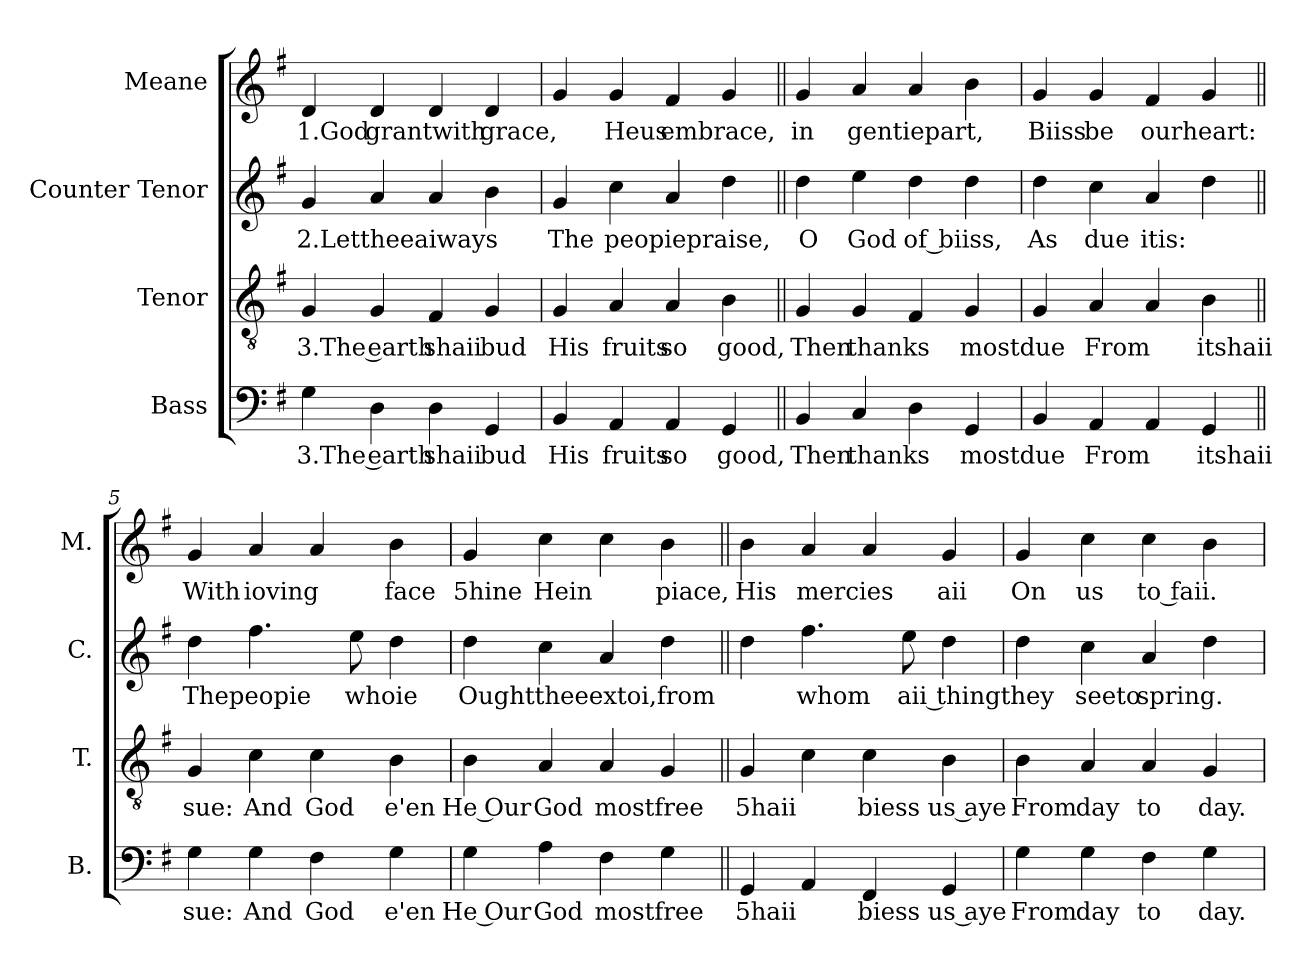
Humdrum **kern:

**kern	**text	**kern	**text	**kern	**text	**kern	**text
*part4	*part4	*part3	*part3	*part2	*part2	*part1	*part1
*staff4	*staff4	*staff3	*staff3	*staff2	*staff2	*staff1	*staff1
*I"Bass	*	*I"Tenor	*	*I"Counter Tenor	*	*I"Meane	*
*I'B.	*	*I'T.	*	*I'C.	*	*I'M.	*
*clefF4	*	*clefGv2	*	*clefG2	*	*clefG2	*
*k[f#]	*	*k[f#]	*	*k[f#]	*	*k[f#]	*
*G:	*	*G:	*	*G:	*	*G:	*
=1	=1	=1	=1	=1	=1	=1	=1
!LO:N:head=solid	!LO:LY:a:rj	!LO:N:head=solid	!LO:LY:b:rj	!LO:N:head=solid	!LO:LY:b	!	!LO:LY:b:rj
4G\	3.The earth	4G/	3.The earth	4g/	2.Lettheeaiways	4d/	1.God
!	!	!LO:N:head=solid	!	!	!	!	!LO:LY:b
4D\	.	4G/	.	4a/	.	4d/	grantwith
!	!LO:LY:a	!LO:N:head=solid	!LO:LY:b	!	!	!	!
4D\	shaii	4F#/	shaii	4a/	.	4d/	.
!LO:N:head=solid	!LO:LY:a	!LO:N:head=solid	!LO:LY:b	!LO:N:head=solid	!	!	!LO:LY:b
4GG/	bud	4G/	bud	4b\	.	4d</	grace,
=2	=2	=2	=2	=2	=2	=2	=2
!LO:N:head=solid	!LO:LY:a	!LO:N:head=solid	!LO:LY:b	!LO:N:head=solid	!LO:LY:b	!LO:N:head=solid	!
4BB/	His	4G/	His	4g/	The	4g/	.
!	!LO:LY:a	!	!LO:LY:b	!LO:N:head=solid	!LO:LY:b	!LO:N:head=solid	!LO:LY:b
4AA/	fruits	4A/	fruits	4cc\	peopiepraise,	4g/	Heus
!	!LO:LY:a	!	!LO:LY:b	!	!	!LO:N:head=solid	!LO:LY:b
4AA/	so	4A/	so	4a/	.	4f#/	embrace,
!LO:N:head=solid	!LO:LY:a	!LO:N:head=solid	!LO:LY:b	!	!	!LO:N:head=solid	!
4GG/	good,	4B\	good,	4dd\	.	4g/	.
=3||	=3||	=3||	=3||	=3||	=3||	=3||	=3||
!LO:N:head=solid	!LO:LY:a	!LO:N:head=solid	!LO:LY:b	!	!LO:LY:b	!LO:N:head=solid	!LO:LY:b
4BB/	Then	4G/	Then	4dd\	O	4g/	in
!LO:N:head=solid	!LO:LY:a	!LO:N:head=solid	!LO:LY:b	!LO:N:head=solid	!LO:LY:b	!	!LO:LY:b
4C/	thanks	4G/	thanks	4ee\	God	4a/	gentiepart,
!	!	!LO:N:head=solid	!	!	!LO:LY:b:rj	!	!
4D\	.	4F#/	.	4dd\	of biiss,	4a/	.
!LO:N:head=solid	!LO:LY:a	!LO:N:head=solid	!LO:LY:b	!	!	!LO:N:head=solid	!
4GG/	mostdue	4G/	mostdue	4dd\	.	4b\	.
=4	=4	=4	=4	=4	=4	=4	=4
!LO:N:head=solid	!	!LO:N:head=solid	!	!	!LO:LY:b	!LO:N:head=solid	!LO:LY:b
4BB/	.	4G/	.	4dd\	As	4g</	Biiss
!	!LO:LY:a	!	!LO:LY:b	!LO:N:head=solid	!LO:LY:b	!LO:N:head=solid	!LO:LY:b
4AA/	From	4A/	From	4cc\	due	4g/	be
!	!	!	!	!	!LO:LY:b	!LO:N:head=solid	!LO:LY:b
4AA/	.	4A/	.	4a/	itis:	4f#/	ourheart:
!LO:N:head=solid	!LO:LY:a	!LO:N:head=solid	!LO:LY:b	!	!	!LO:N:head=solid	!
4GG/	itshaii	4B\	itshaii	4dd\	.	4g/	.
=5||	=5||	=5||	=5||	=5||	=5||	=5||	=5||
!LO:N:head=solid	!LO:LY:a	!LO:N:head=solid	!LO:LY:b	!	!LO:LY:b	!LO:N:head=solid	!LO:LY:b
4G\	sue:	4G/	sue:	4dd\	Thepeopie	4g/	With
!LO:N:head=solid	!LO:LY:a	!LO:N:head=solid	!LO:LY:b	!LO:N:head=solid	!	!	!LO:LY:b
4G\	And	4c\	And	4.ff#\	.	4a/	ioving
!LO:N:head=solid	!LO:LY:a	!LO:N:head=solid	!LO:LY:b	!	!	!	!
4F#\	God	4c\	God	.	.	4a/	.
!	!	!	!	!LO:N:head=solid	!LO:LY:b	!	!
.	.	.	.	8ee\	whoie	.	.
!LO:N:head=solid	!LO:LY:a	!LO:N:head=solid	!LO:LY:b	!	!	!LO:N:head=solid	!LO:LY:b
4G\	e'en	4B\	e'en	4dd\	.	4b\	face
=6	=6	=6	=6	=6	=6	=6	=6
!LO:N:head=solid	!LO:LY:a:rj	!LO:N:head=solid	!LO:LY:b:rj	!	!LO:LY:b	!LO:N:head=solid	!LO:LY:b
4G\	He Our	4B\	He Our	4dd\	Oughttheeextoi,from	4g</	5hine
!	!LO:LY:a	!	!LO:LY:b	!LO:N:head=solid	!	!LO:N:head=solid	!LO:LY:b
4A\	God	4A/	God	4cc\	.	4cc\	Hein
!LO:N:head=solid	!LO:LY:a	!	!LO:LY:b	!	!	!LO:N:head=solid	!
4F#\	mostfree	4A/	mostfree	4a/	.	4cc\	.
!LO:N:head=solid	!	!LO:N:head=solid	!	!	!	!LO:N:head=solid	!LO:LY:b
4G\	.	4G/	.	4dd\	.	4b\	piace,
=7||	=7||	=7||	=7||	=7||	=7||	=7||	=7||
!LO:N:head=solid	!LO:LY:a	!LO:N:head=solid	!LO:LY:b	!	!	!LO:N:head=solid	!LO:LY:b
4GG/	5haii	4G/	5haii	4dd\	.	4b\	His
!	!	!LO:N:head=solid	!	!LO:N:head=solid	!LO:LY:b	!	!LO:LY:b
4AA/	.	4c\	.	4.ff#\	whom	4a/	mercies
!LO:N:head=solid	!LO:LY:a	!LO:N:head=solid	!LO:LY:b	!	!	!	!
4FF#/	biess	4c\	biess	.	.	4a/	.
!	!	!	!	!LO:N:head=solid	!LO:LY:b:rj	!	!
.	.	.	.	8ee\	aii thingthey	.	.
!LO:N:head=solid	!LO:LY:a:rj	!LO:N:head=solid	!LO:LY:b:rj	!	!	!LO:N:head=solid	!LO:LY:b:rj
4GG/	us aye	4B\	us aye	4dd\	.	4g/	aii
=8	=8	=8	=8	=8	=8	=8	=8
!LO:N:head=solid	!LO:LY:a	!LO:N:head=solid	!LO:LY:b	!	!	!LO:N:head=solid	!LO:LY:b
4G\	From	4B\	From	4dd\	.	4g/	On
!LO:N:head=solid	!LO:LY:a	!	!LO:LY:b	!LO:N:head=solid	!LO:LY:b	!LO:N:head=solid	!LO:LY:b
4G\	day	4A/	day	4cc\	seeto	4cc\	us
!LO:N:head=solid	!LO:LY:a	!	!LO:LY:b	!	!LO:LY:b	!LO:N:head=solid	!LO:LY:b:rj
4F#\	to	4A/	to	4a/	spring.	4cc\	to faii.
!LO:N:head=solid	!LO:LY:a	!LO:N:head=solid	!LO:LY:b	!	!	!LO:N:head=solid	!
4G\	day.	4G/	day.	4dd\	.	4b\	.
=	=	=	=	=	=	=	=
*-	*-	*-	*-	*-	*-	*-	*-
